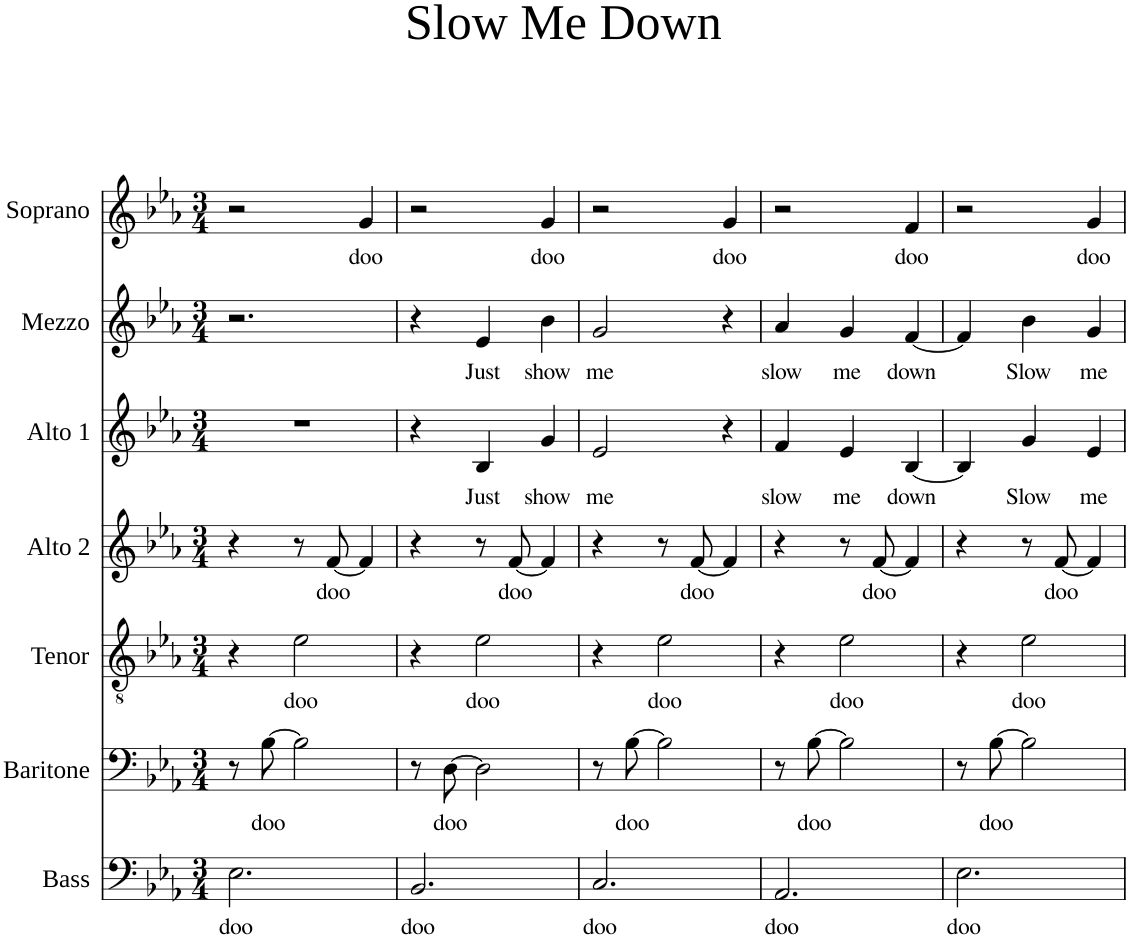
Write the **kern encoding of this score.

**kern	**text	**kern	**text	**kern	**text	**kern	**text	**kern	**text	**kern	**text	**kern	**text
*part7	*part7	*part6	*part6	*part5	*part5	*part4	*part4	*part3	*part3	*part2	*part2	*part1	*part1
*staff7	*staff7	*staff6	*staff6	*staff5	*staff5	*staff4	*staff4	*staff3	*staff3	*staff2	*staff2	*staff1	*staff1
*I"Bass	*	*I"Baritone	*	*I"Tenor	*	*I"Alto 2	*	*I"Alto 1	*	*I"Mezzo	*	*I"Soprano	*
*I'B	*	*I'B	*	*I'T	*	*I'A2	*	*I'A1	*	*I'M	*	*I'S	*
*clefF4	*	*clefF4	*	*clefGv2	*	*clefG2	*	*clefG2	*	*clefG2	*	*clefG2	*
*k[b-e-a-]	*	*k[b-e-a-]	*	*k[b-e-a-]	*	*k[b-e-a-]	*	*k[b-e-a-]	*	*k[b-e-a-]	*	*k[b-e-a-]	*
*M3/4	*	*M3/4	*	*M3/4	*	*M3/4	*	*M3/4	*	*M3/4	*	*M3/4	*
=1	=1	=1	=1	=1	=1	=1	=1	=1	=1	=1	=1	=1	=1
!	!LO:LY:b	!	!	!	!	!	!	!	!	!	!	!	!
2.E-\	doo	8r	.	4r	.	4r	.	2.r	.	2.r	.	2r	.
!	!	!	!LO:LY:b	!	!	!	!	!	!	!	!	!	!
.	.	[8B-\	doo	.	.	.	.	.	.	.	.	.	.
!	!	!	!	!	!LO:LY:b	!	!	!	!	!	!	!	!
.	.	2B-\]	.	2e-\	doo	8r	.	.	.	.	.	.	.
!	!	!	!	!	!	!	!LO:LY:b	!	!	!	!	!	!
.	.	.	.	.	.	[8f/	doo	.	.	.	.	.	.
!	!	!	!	!	!	!	!	!	!	!	!	!	!LO:LY:b
.	.	.	.	.	.	4f/]	.	.	.	.	.	4g/	doo
=2	=2	=2	=2	=2	=2	=2	=2	=2	=2	=2	=2	=2	=2
!	!LO:LY:b	!	!	!	!	!	!	!	!	!	!	!	!
2.BB-/	doo	8r	.	4r	.	4r	.	4r	.	4r	.	2r	.
!	!	!	!LO:LY:b	!	!	!	!	!	!	!	!	!	!
.	.	[8D\	doo	.	.	.	.	.	.	.	.	.	.
!	!	!	!	!	!LO:LY:b	!	!	!	!LO:LY:b	!	!LO:LY:b	!	!
.	.	2D\]	.	2e-\	doo	8r	.	4B-/	Just	4e-/	Just	.	.
!	!	!	!	!	!	!	!LO:LY:b	!	!	!	!	!	!
.	.	.	.	.	.	[8f/	doo	.	.	.	.	.	.
!	!	!	!	!	!	!	!	!	!LO:LY:b	!	!LO:LY:b	!	!LO:LY:b
.	.	.	.	.	.	4f/]	.	4g/	show	4b-\	show	4g/	doo
=3	=3	=3	=3	=3	=3	=3	=3	=3	=3	=3	=3	=3	=3
!	!LO:LY:b	!	!	!	!	!	!	!	!LO:LY:b	!	!LO:LY:b	!	!
2.C/	doo	8r	.	4r	.	4r	.	2e-/	me	2g/	me	2r	.
!	!	!	!LO:LY:b	!	!	!	!	!	!	!	!	!	!
.	.	[8B-\	doo	.	.	.	.	.	.	.	.	.	.
!	!	!	!	!	!LO:LY:b	!	!	!	!	!	!	!	!
.	.	2B-\]	.	2e-\	doo	8r	.	.	.	.	.	.	.
!	!	!	!	!	!	!	!LO:LY:b	!	!	!	!	!	!
.	.	.	.	.	.	[8f/	doo	.	.	.	.	.	.
!	!	!	!	!	!	!	!	!	!	!	!	!	!LO:LY:b
.	.	.	.	.	.	4f/]	.	4r	.	4r	.	4g/	doo
=4	=4	=4	=4	=4	=4	=4	=4	=4	=4	=4	=4	=4	=4
!	!LO:LY:b	!	!	!	!	!	!	!	!LO:LY:b	!	!LO:LY:b	!	!
2.AA-/	doo	8r	.	4r	.	4r	.	4f/	slow	4a-/	slow	2r	.
!	!	!	!LO:LY:b	!	!	!	!	!	!	!	!	!	!
.	.	[8B-\	doo	.	.	.	.	.	.	.	.	.	.
!	!	!	!	!	!LO:LY:b	!	!	!	!LO:LY:b	!	!LO:LY:b	!	!
.	.	2B-\]	.	2e-\	doo	8r	.	4e-/	me	4g/	me	.	.
!	!	!	!	!	!	!	!LO:LY:b	!	!	!	!	!	!
.	.	.	.	.	.	[8f/	doo	.	.	.	.	.	.
!	!	!	!	!	!	!	!	!	!LO:LY:b	!	!LO:LY:b	!	!LO:LY:b
.	.	.	.	.	.	4f/]	.	[4B-/	down	[4f/	down	4f/	doo
=5	=5	=5	=5	=5	=5	=5	=5	=5	=5	=5	=5	=5	=5
!	!LO:LY:b	!	!	!	!	!	!	!	!	!	!	!	!
2.E-\	doo	8r	.	4r	.	4r	.	4B-/]	.	4f/]	.	2r	.
!	!	!	!LO:LY:b	!	!	!	!	!	!	!	!	!	!
.	.	[8B-\	doo	.	.	.	.	.	.	.	.	.	.
!	!	!	!	!	!LO:LY:b	!	!	!	!LO:LY:b	!	!LO:LY:b	!	!
.	.	2B-\]	.	2e-\	doo	8r	.	4g/	Slow	4b-\	Slow	.	.
!	!	!	!	!	!	!	!LO:LY:b	!	!	!	!	!	!
.	.	.	.	.	.	[8f/	doo	.	.	.	.	.	.
!	!	!	!	!	!	!	!	!	!LO:LY:b	!	!LO:LY:b	!	!LO:LY:b
.	.	.	.	.	.	4f/]	.	4e-/	me	4g/	me	4g/	doo
=	=	=	=	=	=	=	=	=	=	=	=	=	=
*-	*-	*-	*-	*-	*-	*-	*-	*-	*-	*-	*-	*-	*-
